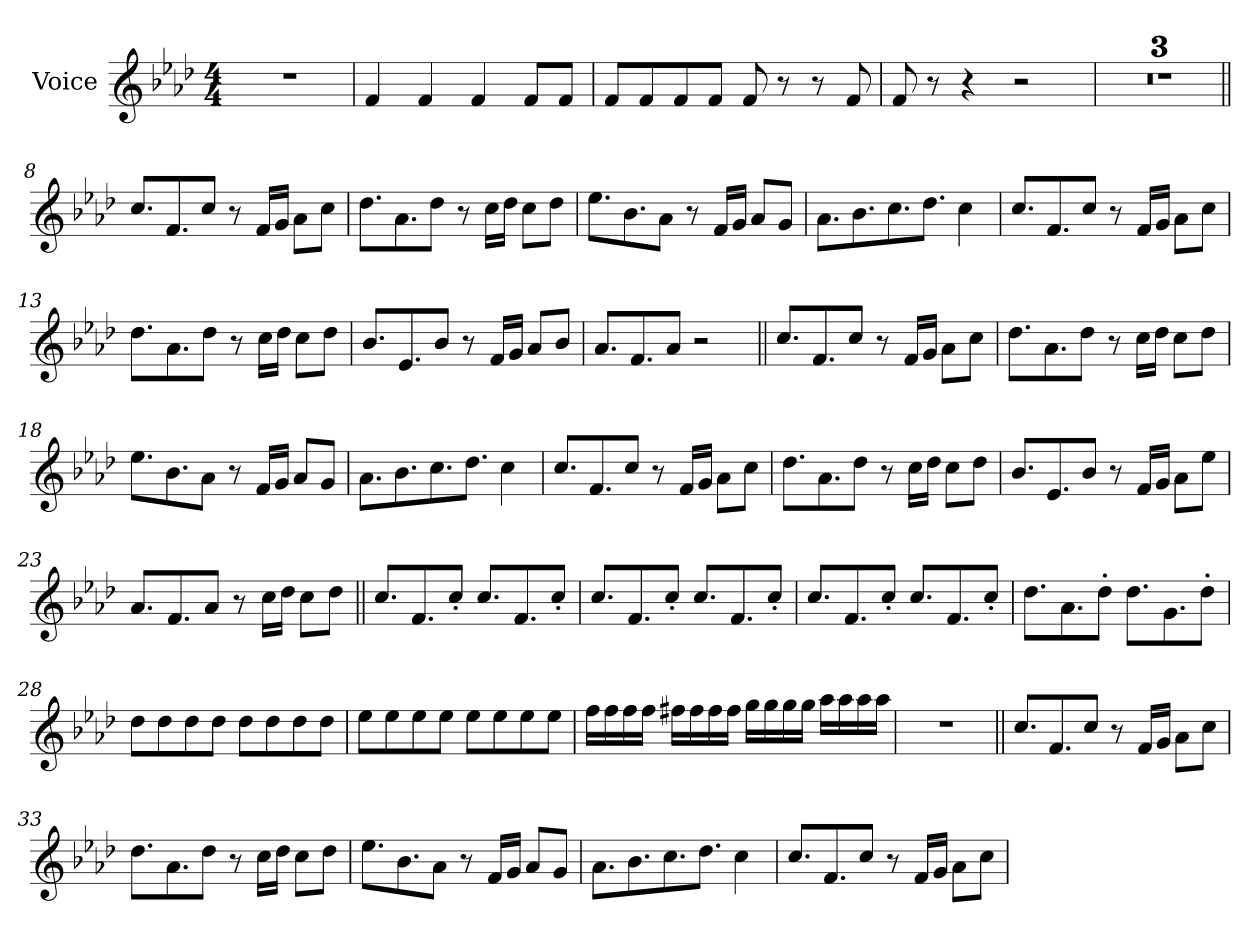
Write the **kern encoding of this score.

**kern
*part1
*staff1
*I"Voice
*I'Vc.
*clefG2
*k[b-e-a-d-]
*M4/4
=1
1r
=2
*MM150
4f!
4f!
4f!
8f!L
8f!J
=3
8f!L
8f!
8f!
8f!J
8f!
8r
8r
8f!
=4
8f!
8r
4r
2r
=5
1r
=6
1r
=7
1r
=8||
8.ccL
8.f
8ccJ
8r
16fLL
16gJJ
8a-L
8ccJ
=9
8.dd-L
8.a-
8dd-J
8r
16ccLL
16dd-JJ
8ccL
8dd-J
=10
8.ee-L
8.b-
8a-J
8r
16fLL
16gJJ
8a-L
8gJ
=11
8.a-L
8.b-
8.cc
8.dd-J
4cc
=12
8.ccL
8.f
8ccJ
8r
16fLL
16gJJ
8a-L
8ccJ
=13
8.dd-L
8.a-
8dd-J
8r
16ccLL
16dd-JJ
8ccL
8dd-J
=14
8.b-L
8.e-
8b-J
8r
16fLL
16gJJ
8a-L
8b-J
=15
8.a-L
8.f
8a-J
2r
=16||
8.ccL
8.f
8ccJ
8r
16fLL
16gJJ
8a-L
8ccJ
=17
8.dd-L
8.a-
8dd-J
8r
16ccLL
16dd-JJ
8ccL
8dd-J
=18
8.ee-L
8.b-
8a-J
8r
16fLL
16gJJ
8a-L
8gJ
=19
8.a-L
8.b-
8.cc
8.dd-J
4cc
=20
8.ccL
8.f
8ccJ
8r
16fLL
16gJJ
8a-L
8ccJ
=21
8.dd-L
8.a-
8dd-J
8r
16ccLL
16dd-JJ
8ccL
8dd-J
=22
8.b-L
8.e-
8b-J
8r
16fLL
16gJJ
8a-L
8ee-J
=23
8.a-L
8.f
8a-J
8r
16cc!LL
16dd-!JJ
8cc!L
8dd-!J
=24||
8.cc!L
8.f!
8cc'!J
8.cc!L
8.f!
8cc'!J
=25
8.cc!L
8.f!
8cc'!J
8.cc!L
8.f!
8cc'!J
=26
8.cc!L
8.f!
8cc'!J
8.cc!L
8.f!
8cc'!J
=27
8.dd-!L
8.a-!
8dd-'!J
8.dd-!L
8.g!
8dd-'!J
=28
8dd-!L
8dd-!
8dd-!
8dd-!J
8dd-!L
8dd-!
8dd-!
8dd-!J
=29
8ee-!L
8ee-!
8ee-!
8ee-!J
8ee-!L
8ee-!
8ee-!
8ee-!J
=30
16ff!LL
16ff!
16ff!
16ff!JJ
16ff#X!LL
16ff#!
16ff#!
16ff#!JJ
16gg!LL
16gg!
16gg!
16gg!JJ
16aa-!LL
16aa-!
16aa-!
16aa-!JJ
=31
1r
=32||
8.ccL
8.f
8ccJ
8r
16fLL
16gJJ
8a-L
8ccJ
=33
8.dd-L
8.a-
8dd-J
8r
16ccLL
16dd-JJ
8ccL
8dd-J
=34
8.ee-L
8.b-
8a-J
8r
16fLL
16gJJ
8a-L
8gJ
=35
8.a-L
8.b-
8.cc
8.dd-J
4cc
=36
8.ccL
8.f
8ccJ
8r
16fLL
16gJJ
8a-L
8ccJ
=
*-
